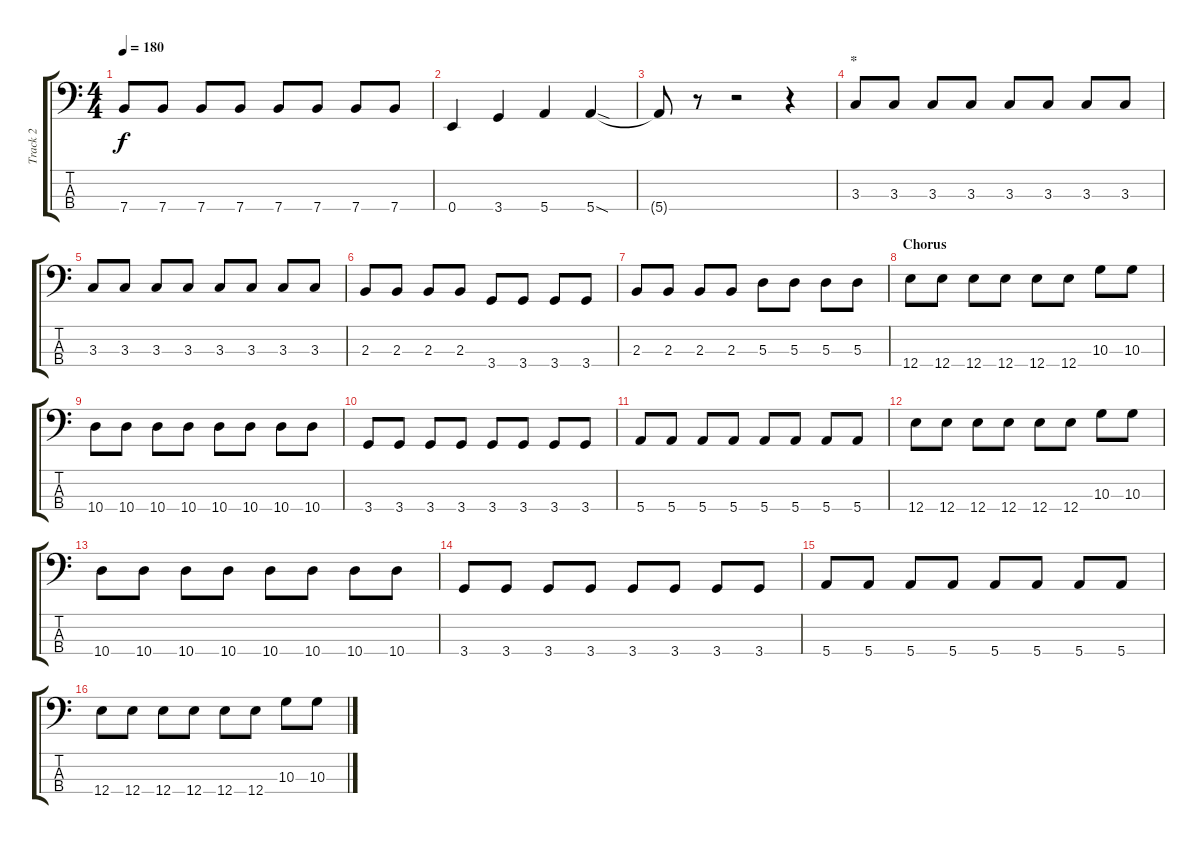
\track ("Track 2" "Track 2") {instrument electricbasspick}
\staff {score tabs}
\tuning (G2 D2 A1 E1) {hide}
\ts (4 4)
\tempo 180
\clef f4
\ks c
7.4.8{dy f} 7.4.8 7.4.8 7.4.8 7.4.8 7.4.8 7.4.8 7.4.8 |
0.4.4 3.4.4 5.4.4 5.4{sod}.4 |
5.4{t}.8 r.8 r.2 r.4 |
\section ("" "*")
3.3.8 3.3.8 3.3.8 3.3.8 3.3.8 3.3.8 3.3.8 3.3.8 |
3.3.8 3.3.8 3.3.8 3.3.8 3.3.8 3.3.8 3.3.8 3.3.8 |
2.3.8 2.3.8 2.3.8 2.3.8 3.4.8 3.4.8 3.4.8 3.4.8 |
2.3.8 2.3.8 2.3.8 2.3.8 5.3.8 5.3.8 5.3.8 5.3.8 |
\section ("" "Chorus")
12.4.8 12.4.8 12.4.8 12.4.8 12.4.8 12.4.8 10.3.8 10.3.8 |
10.4.8 10.4.8 10.4.8 10.4.8 10.4.8 10.4.8 10.4.8 10.4.8 |
3.4.8 3.4.8 3.4.8 3.4.8 3.4.8 3.4.8 3.4.8 3.4.8 |
5.4.8 5.4.8 5.4.8 5.4.8 5.4.8 5.4.8 5.4.8 5.4.8 |
12.4.8 12.4.8 12.4.8 12.4.8 12.4.8 12.4.8 10.3.8 10.3.8 |
10.4.8 10.4.8 10.4.8 10.4.8 10.4.8 10.4.8 10.4.8 10.4.8 |
3.4.8 3.4.8 3.4.8 3.4.8 3.4.8 3.4.8 3.4.8 3.4.8 |
5.4.8 5.4.8 5.4.8 5.4.8 5.4.8 5.4.8 5.4.8 5.4.8 |
12.4.8 12.4.8 12.4.8 12.4.8 12.4.8 12.4.8 10.3.8 10.3.8
